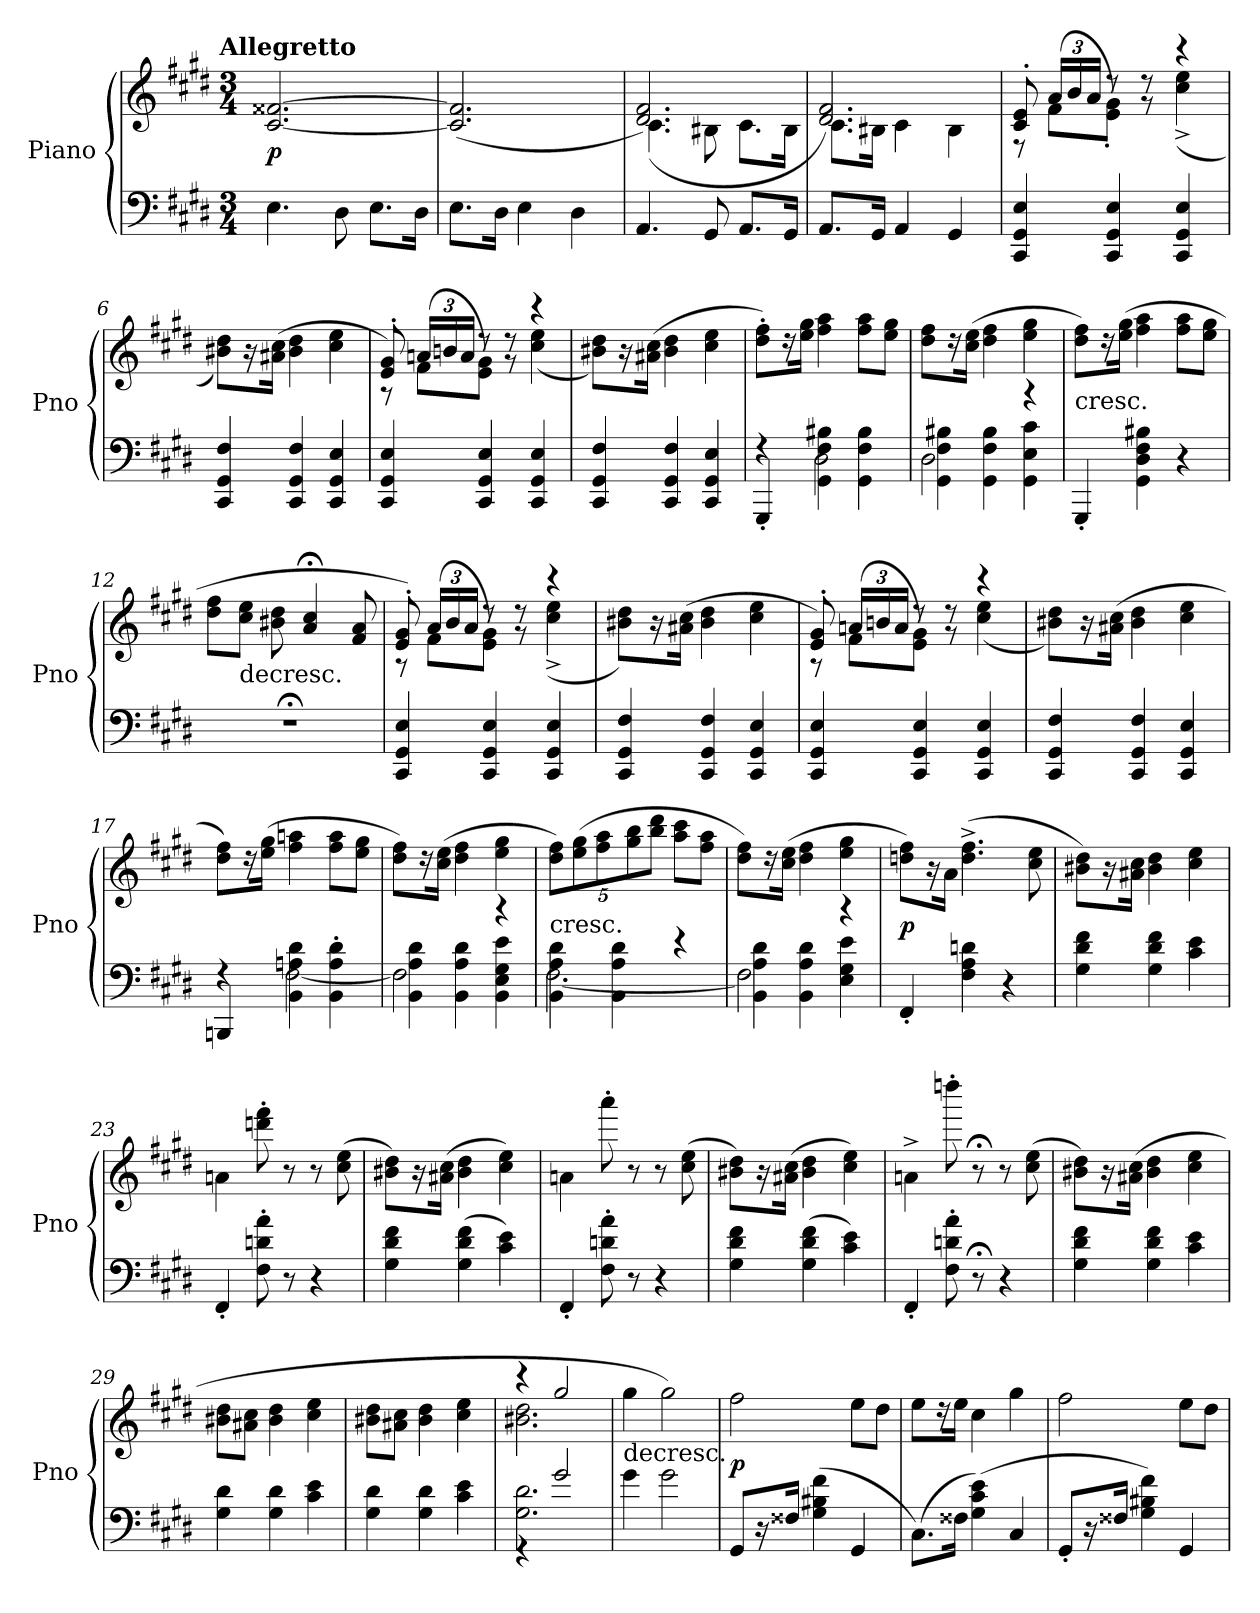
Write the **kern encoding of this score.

**kern	**kern	**dynam
*part1	*part1	*part1
*staff2	*staff1	*staff1/2
*I"Piano	*	*
*I'Pno	*	*
*clefF4	*clefG2	*
*k[f#c#g#d#]	*k[f#c#g#d#]	*
*c#:	*c#:	*
!!LO:TX:omd:t=Allegretto
*M3/4	*M3/4	*
*MM112	*MM112	*
=1	=1	=1
4.E\	[2.c#/ [2.f##X/	p
8D#\	.	.
8.E\L	.	.
16D#\Jk	.	.
=2	=2	=2
8.E\L	(2.c#]/ 2.f##]/	.
16D#\Jk	.	.
4E\	.	.
4D#\	.	.
=3	=3	=3
*	*^	*
4.AA/	2.d#/ 2.f#/)	(4.c#\	.
8GG#/	.	8B#X\	.
8.AA/L	.	8.c#\L	.
16GG#/Jk	.	16B#\Jk	.
=4	=4	=4	=4
8.AA/L	2.d#/ 2.f#/)	8.c#\L	.
16GG#/Jk	.	16B#X\Jk	.
4AA/	.	4c#\	.
4GG#/	.	4B#\	.
=5	=5	=5	=5
4CC#/ 4GG#/ 4E/	8c#'/ 8e'/	8r	.
.	(24a/LL	8f#\L	.
.	24b/	.	.
.	24a/JJ	.	.
4CC#/ 4GG#/ 4E/	8r	8e'\ 8g#'\J)	.
.	8r	8r	.
4CC#/ 4GG#/ 4E/	4r	(4cc#^\ 4ee^\	.
*	*v	*v	*
=6	=6	=6
4CC#/ 4GG#/ 4F#/	8b#X\ 8dd#\L)	.
.	16r	.
.	(16a#X\ 16cc#\Jk	.
4CC#/ 4GG#/ 4F#/	4b#\ 4dd#\	.
4CC#/ 4GG#/ 4E/	4cc#\ 4ee\	.
=7	=7	=7
*	*^	*
4CC#/ 4GG#/ 4E/	8e'/ 8g#'/)	8r	.
.	(24an/LL	8f#\L	.
.	24bn/	.	.
.	24a/JJ	.	.
4CC#/ 4GG#/ 4E/	8r	8e\ 8g#\J)	.
.	8r	8r	.
4CC#/ 4GG#/ 4E/	4r	(4cc#\ 4ee\	.
*	*v	*v	*
=8	=8	=8
4CC#/ 4GG#/ 4F#/	8b#X\ 8dd#\L)	.
.	16r	.
.	(16a#X\ 16cc#\Jk	.
4CC#/ 4GG#/ 4F#/	4b#\ 4dd#\	.
4CC#/ 4GG#/ 4E/	4cc#\ 4ee\	.
=9	=9	=9
*^	*	*
4r	4GGG#'/	8dd#'\ 8ff#'\L)	.
.	.	16r	.
.	.	16ee\ 16gg#\Jk	.
4GG#\ 4F#\ 4B#X\	2D#\	4ff#\ 4aa\	.
4GG#\ 4F#\ 4B#\	.	8ff#\ 8aa\L	.
.	.	8ee\ 8gg#\J	.
=10	=10	=10	=10
2D#\	4GG#\ 4F#\ 4B#X\	8dd#\ 8ff#\L	.
.	.	16r	.
.	.	(16cc#\ 16ee\Jk	.
.	4GG#\ 4F#\ 4B#\	4dd#\ 4ff#\	.
4r	4GG#\ 4E\ 4c#\	4ee\ 4gg#\	.
=11	=11	=11	=11
!	!	!LO:TX:c:t=cresc.	!
*v	*v	*	*
4GGG#'/	8dd#\ 8ff#\L)	.
.	16r	.
.	(16ee\ 16gg#\Jk	.
4GG#\ 4D#\ 4F#\ 4B#X\	4ff#\ 4aa\	.
4r	8ff#\ 8aa\L	.
.	8ee\ 8gg#\J	.
=12	=12	=12
2.r;<	8dd#\ 8ff#\L	.
!	!LO:TX:c:t=decresc.	!
.	8cc#\ 8ee\J	.
.	8b#X\ 8dd#\	.
.	4a;</ 4cc#;</	.
.	8f#/ 8a/	.
=13	=13	=13
*	*^	*
4CC#/ 4GG#/ 4E/	8e'/ 8g#'/)	8r	.
.	(24a/LL	8f#\L	.
.	24b/	.	.
.	24a/JJ	.	.
4CC#/ 4GG#/ 4E/	8r	8e\ 8g#\J)	.
.	8r	8r	.
4CC#/ 4GG#/ 4E/	4r	(4cc#^\ 4ee^\	.
*	*v	*v	*
=14	=14	=14
4CC#/ 4GG#/ 4F#/	8b#X\ 8dd#\L)	.
.	16r	.
.	(16a#X\ 16cc#\Jk	.
4CC#/ 4GG#/ 4F#/	4b#\ 4dd#\	.
4CC#/ 4GG#/ 4E/	4cc#\ 4ee\	.
=15	=15	=15
*	*^	*
4CC#/ 4GG#/ 4E/	8e'/ 8g#'/)	8r	.
.	(24an/LL	8f#\L	.
.	24bn/	.	.
.	24a/JJ	.	.
4CC#/ 4GG#/ 4E/	8r	8e\ 8g#\J)	.
.	8r	8r	.
4CC#/ 4GG#/ 4E/	4r	(4cc#\ 4ee\	.
*	*v	*v	*
=16	=16	=16
4CC#/ 4GG#/ 4F#/	8b#X\ 8dd#\L)	.
.	16r	.
.	(16a#X\ 16cc#\Jk	.
4CC#/ 4GG#/ 4F#/	4b#\ 4dd#\	.
4CC#/ 4GG#/ 4E/	4cc#\ 4ee\	.
=17	=17	=17
*^	*	*
4r	4BBBn/	8dd#\ 8ff#\L)	.
.	.	16r	.
.	.	(16ee\ 16gg#\Jk	.
4BB\ 4An\ 4d#\	[2F#\	4ff#\ 4aan\	.
4BB'\ 4A'\ 4d#'\	.	8ff#\ 8aa\L	.
.	.	8ee\ 8gg#\J	.
=18	=18	=18	=18
2F#\]	4BB\ 4A\ 4d#\	8dd#\ 8ff#\L)	.
.	.	16r	.
.	.	(16cc#\ 16ee\Jk	.
.	4BB\ 4A\ 4d#\	4dd#\ 4ff#\	.
4r	4BB\ 4E\ 4G#\ 4e\	4ee\ 4gg#\	.
=19	=19	=19	=19
!	!	!LO:TX:c:t=cresc.	!
4BB\ 4A\ 4d#\	[2.F#\	10dd#\ 10ff#\L)	.
.	.	(10ee\ 10gg#\	.
.	.	10ff#\ 10aa\	.
4BB\ 4A\ 4d#\	.	.	.
.	.	10gg#\ 10bb\	.
.	.	10bb\ 10ddd#\J	.
4r	.	8aa\ 8ccc#\L	.
.	.	8ff#\ 8aa\J	.
=20	=20	=20	=20
2F#\]	4BB\ 4A\ 4d#\	8dd#\ 8ff#\L)	.
.	.	16r	.
.	.	(16cc#\ 16ee\Jk	.
.	4BB\ 4A\ 4d#\	4dd#\ 4ff#\	.
4r	4E\ 4G#\ 4e\	4ee\ 4gg#\	.
*v	*v	*	*
=21	=21	=21
4FF#'/	8ddn\ 8ff#\L)	p
.	16r	.
.	16a\Jk	.
4F#\ 4A\ 4dn\	(4.dd^\ 4.ff#^\	.
4r	.	.
.	8cc#\ 8ee\	.
=22	=22	=22
4G#\ 4d#\ 4f#\	8b#X\ 8dd#\L)	.
.	16r	.
.	16a#X\ 16cc#\Jk	.
4G#\ 4d#\ 4f#\	4b#\ 4dd#\	.
4c#\ 4e\	4cc#\ 4ee\	.
=23	=23	=23
4FF#'/	4an\	.
8F#'\ 8dn'\ 8a'\	8dddn'\ 8fff#'\	.
8r	8r	.
4r	8r	.
.	(8cc#\ 8ee\	.
=24	=24	=24
4G#\ 4d#\ 4f#\	8b#X\ 8dd#\L)	.
.	16r	.
.	(16a#X\ 16cc#\Jk	.
(4G#\ 4d#\ 4f#\	4b#\ 4dd#\	.
4c#\ 4e\)	4cc#\ 4ee\)	.
=25	=25	=25
4FF#'/	4an\	.
8F#'\ 8dn'\ 8a'\	8aaa'\	.
8r	8r	.
4r	8r	.
.	(8cc#\ 8ee\	.
=26	=26	=26
4G#\ 4d#\ 4f#\	8b#X\ 8dd#\L)	.
.	16r	.
.	(16a#X\ 16cc#\Jk	.
(4G#\ 4d#\ 4f#\	4b#\ 4dd#\	.
4c#\ 4e\)	4cc#\ 4ee\)	.
=27	=27	=27
4FF#'/	4an^\	.
8F#'\ 8dn'\ 8a'\	8ddddn'\	.
8r;<	8r;<	.
4r	8r	.
.	(8cc#\ 8ee\	.
=28	=28	=28
4G#\ 4d#\ 4f#\	8b#X\ 8dd#\L)	.
.	16r	.
.	(16a#X\ 16cc#\Jk	.
4G#\ 4d#\ 4f#\	4b#\ 4dd#\	.
4c#\ 4e\	4cc#\ 4ee\	.
=29	=29	=29
4G#\ 4d#\	8b#X\ 8dd#\L	.
.	8a#X\ 8cc#\J	.
4G#\ 4d#\	4b#\ 4dd#\	.
4c#\ 4e\	4cc#\ 4ee\	.
=30	=30	=30
4G#\ 4d#\	8b#X\ 8dd#\L	.
.	8a#X\ 8cc#\J	.
4G#\ 4d#\	4b#\ 4dd#\	.
4c#\ 4e\	4cc#\ 4ee\	.
=31	=31	=31
*^	*^	*
2.G#\ 2.d#\	4r	4r	2.b#X\ 2.dd#\	.
.	2g#/	2gg#/	.	.
*	*	*v	*v	*
=32	=32	=32	=32
!	!	!LO:TX:c:t=decresc.	!
*v	*v	*	*
4g#\	4gg#\	.
2g#\	2gg#\)	.
=33	=33	=33
8GG#/L	2ff#\	p
16r	.	.
16F##X/Jk	.	.
(4G#\ 4B#X\ 4f#\	.	.
4GG#/	8ee\L	.
.	8dd#\J	.
=34	=34	=34
(8.C#\L)	8ee\L	.
.	16r	.
16F##X\Jk	16ee\Jk	.
(4G#\ 4c#\ 4e\)	4cc#\	.
4C#/	4gg#\	.
=35	=35	=35
8GG#'/L	2ff#\	.
16r	.	.
16F##X/Jk	.	.
4G#\ 4B#X\ 4f#\)	.	.
4GG#/	8ee\L	.
.	8dd#\J	.
=	=	=
*-	*-	*-
